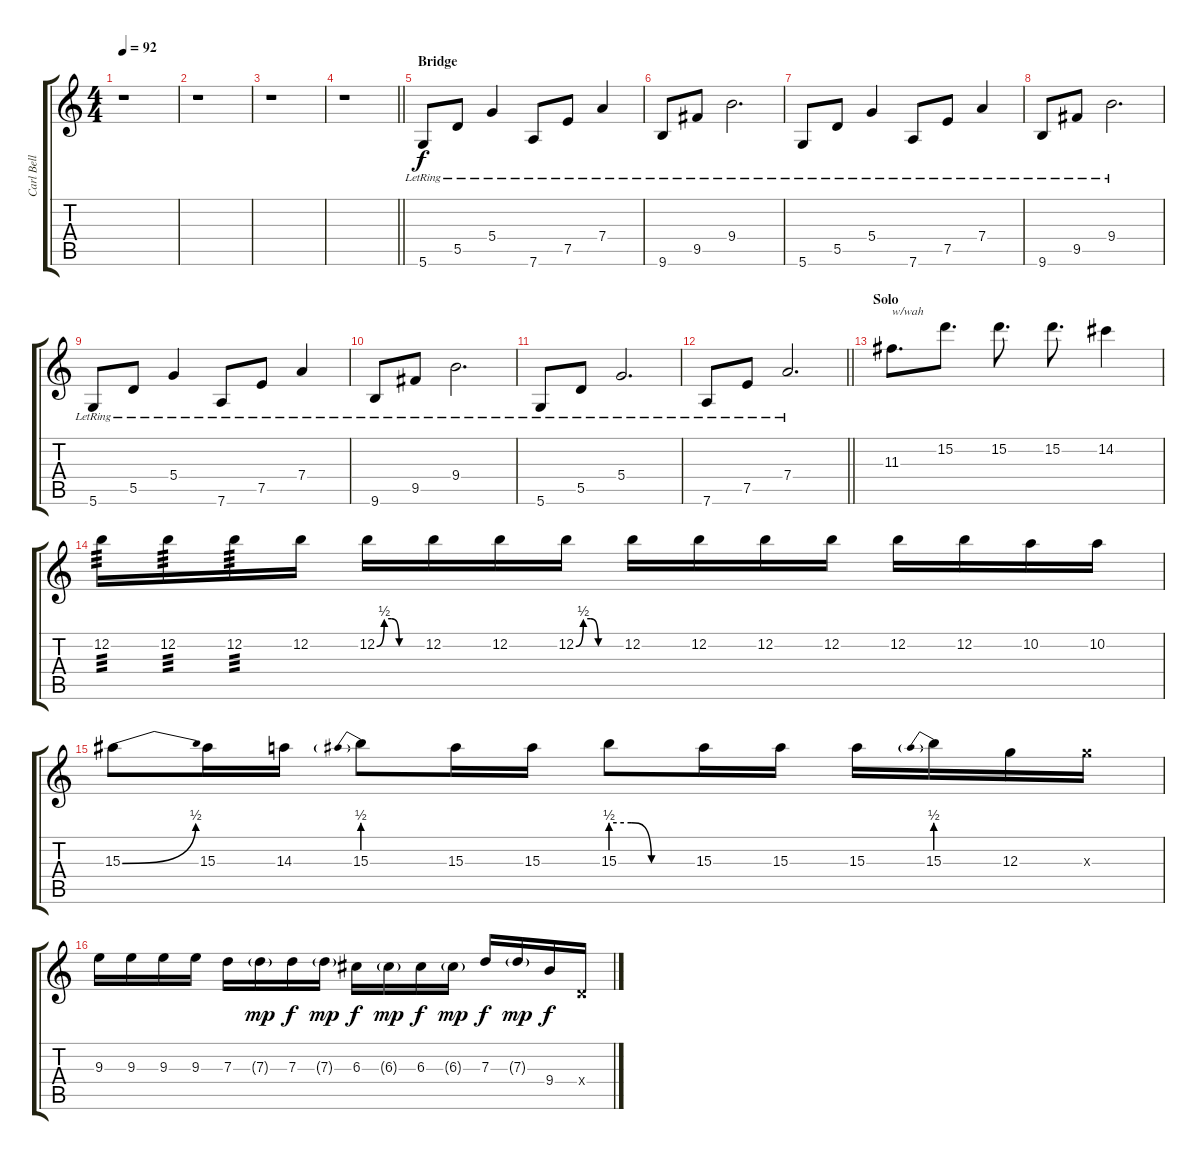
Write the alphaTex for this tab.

\track ("Carl Bell (Lead Guitar)" "Carl Bell ") {instrument electricguitarmuted}
\staff {score tabs}
\tuning (E4 B3 G3 D3 A2 D2) {hide}
\ts (4 4)
\tempo 92
\clef g2
\ks c
r.1{dy f} |
r.1 |
r.1 |
\barLineRight lightlight
r.1 |
\section ("" "Bridge")
5.6{lr}.8 5.5{lr}.8 5.4{lr}.4 7.6{lr}.8 7.5{lr}.8 7.4{lr}.4 |
9.6{lr}.8 9.5{lr}.8 9.4{lr}.2{d} |
5.6{lr}.8 5.5{lr}.8 5.4{lr}.4 7.6{lr}.8 7.5{lr}.8 7.4{lr}.4 |
9.6{lr}.8 9.5{lr}.8 9.4{lr}.2{d} |
5.6{lr}.8 5.5{lr}.8 5.4{lr}.4 7.6{lr}.8 7.5{lr}.8 7.4{lr}.4 |
9.6{lr}.8 9.5{lr}.8 9.4{lr}.2{d} |
5.6{lr}.8 5.5{lr}.8 5.4{lr}.2{d} |
\barLineRight lightlight
7.6{lr}.8 7.5{lr}.8 7.4{lr}.2{d} |
\section ("" "Solo")
11.3.8{d txt "w/wah" volume 10 instrument distortionguitar} 15.2.8{d} 15.2.8{d} 15.2.8{d} 14.2.4 |
12.2.16{tp 3} 12.2.16{tp 3} 12.2.16{tp 3} 12.2.16 12.2{be (custom 0 0 10 2 20 2 30 0 60 0)}.16 12.2.16 12.2.16 12.2{be (custom 0 0 10 2 20 2 30 0 60 0)}.16 12.2.16 12.2.16 12.2.16 12.2.16 12.2.16 12.2.16 10.2.16 10.2.16 |
15.3{be (bend 0 0 60 2)}.8 15.3.16 14.3.16 15.3{be (prebend 0 2 60 2)}.8 15.3.16 15.3.16 15.3{be (custom 0 2 15 2 30 0 60 0)}.8 15.3.16 15.3.16 15.3.16 15.3{be (prebend 0 2 60 2)}.16 12.3.16 12.3{x}.16 |
9.3.16 9.3.16 9.3.16 9.3.16 7.3.16 7.3{g}.16{dy mp} 7.3.16{dy f} 7.3{g}.16{dy mp} 6.3.16{dy f} 6.3{g}.16{dy mp} 6.3.16{dy f} 6.3{g}.16{dy mp} 7.3.16{dy f} 7.3{g}.16{dy mp} 9.4.16{dy f} 0.4{x}.16
